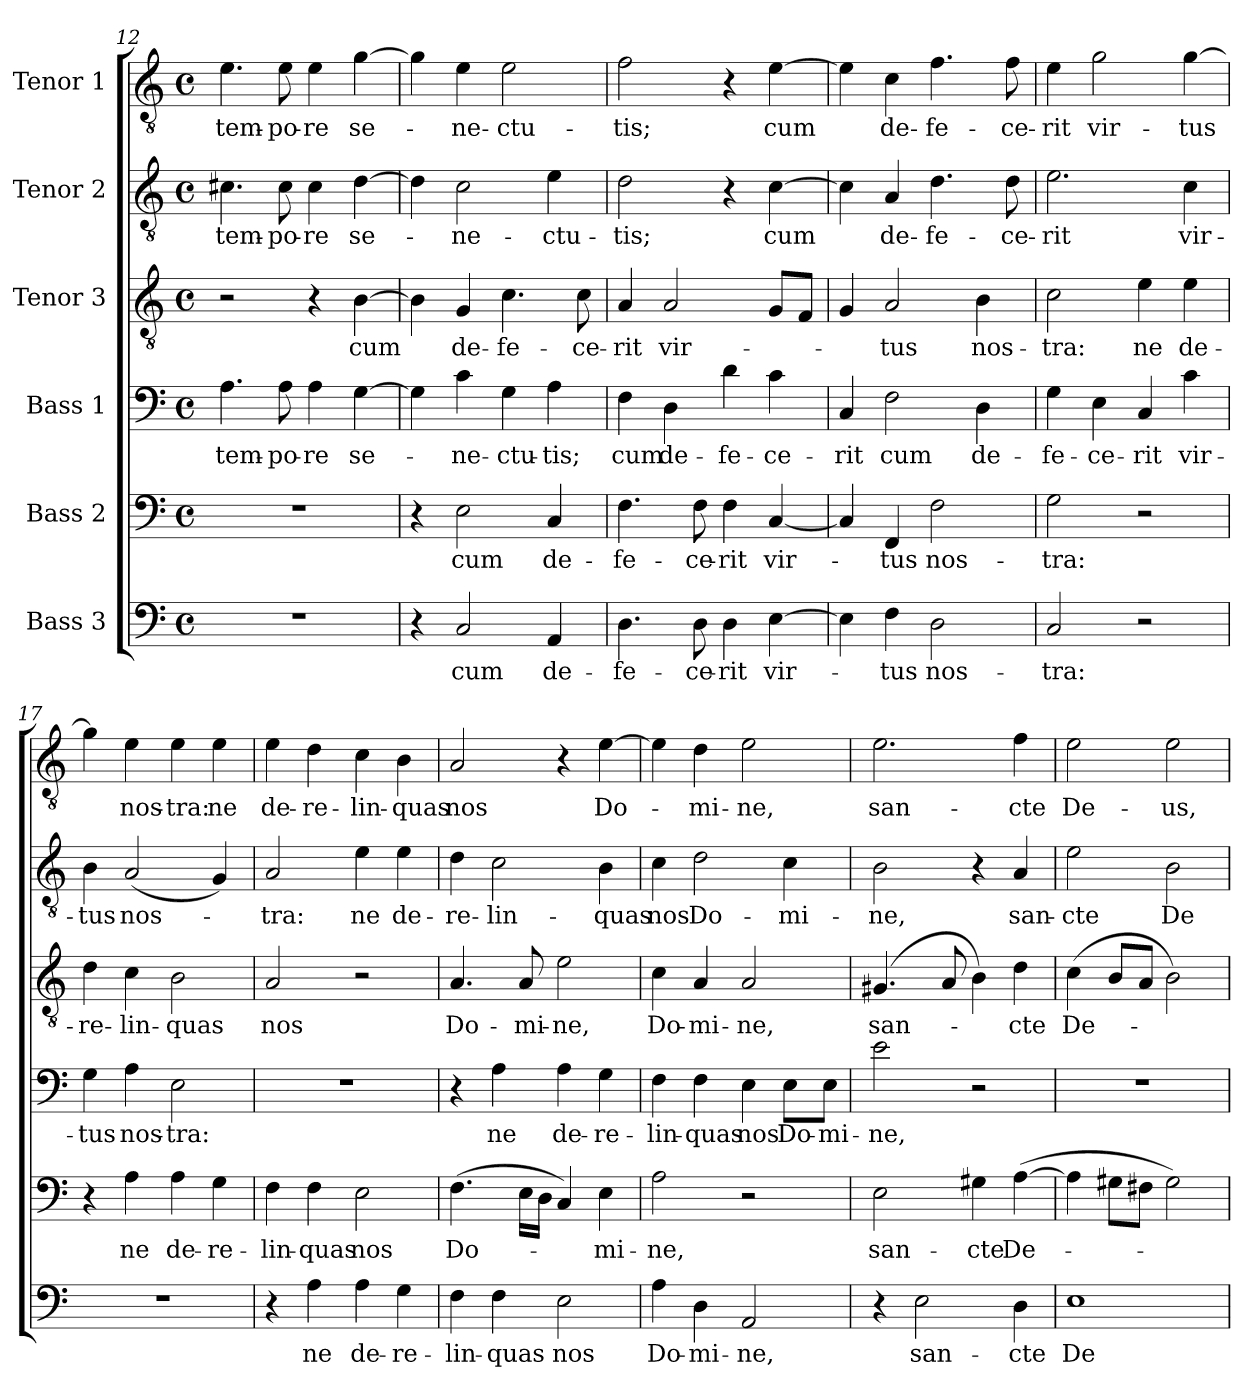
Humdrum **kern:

**kern	**text	**kern	**text	**kern	**text	**kern	**text	**kern	**text	**kern	**text
*part6	*part6	*part5	*part5	*part4	*part4	*part3	*part3	*part2	*part2	*part1	*part1
*staff6	*staff6	*staff5	*staff5	*staff4	*staff4	*staff3	*staff3	*staff2	*staff2	*staff1	*staff1
*I"Bass 3	*	*I"Bass 2	*	*I"Bass 1	*	*I"Tenor 3	*	*I"Tenor 2	*	*I"Tenor 1	*
*clefF4	*	*clefF4	*	*clefF4	*	*clefGv2	*	*clefGv2	*	*clefGv2	*
*k[]	*	*k[]	*	*k[]	*	*k[]	*	*k[]	*	*k[]	*
*C:	*	*C:	*	*C:	*	*C:	*	*C:	*	*C:	*
*M4/4	*	*M4/4	*	*M4/4	*	*M4/4	*	*M4/4	*	*M4/4	*
*met(c)	*	*met(c)	*	*met(c)	*	*met(c)	*	*met(c)	*	*met(c)	*
=12	=12	=12	=12	=12	=12	=12	=12	=12	=12	=12	=12
1r	.	1r	.	4.A\	tem-	2r	.	4.c#X\	tem-	4.e\	tem-
.	.	.	.	8A\	-po-	.	.	8c#\	-po-	8e\	-po-
.	.	.	.	4A\	-re	4r	.	4c#\	-re	4e\	-re
.	.	.	.	[4G\	se-	[4B\	cum	[4d\	se-	[4g\	se-
=13	=13	=13	=13	=13	=13	=13	=13	=13	=13	=13	=13
4r	.	4r	.	4G\]	.	4B\]	.	4d\]	.	4g\]	.
2C/	cum	2E\	cum	4c\	-ne-	4G/	de-	2c\	-ne-	4e\	-ne-
.	.	.	.	4G\	-ctu-	4.c\	-fe-	.	.	2e\	-ctu-
4AA/	de-	4C/	de-	4A\	-tis;	.	.	4e\	-ctu-	.	.
.	.	.	.	.	.	8c\	-ce-	.	.	.	.
!!LO:LB:g=z
=14	=14	=14	=14	=14	=14	=14	=14	=14	=14	=14	=14
4.D\	-fe-	4.F\	-fe-	4F\	cum	4A/	-rit	2d\	tis;	2f\	-tis;
.	.	.	.	4D\	de-	2A/	vir-	.	.	.	.
8D\	-ce-	8F\	-ce-	.	.	.	.	.	.	.	.
4D\	-rit	4F\	-rit	4d\	-fe-	.	.	4r	.	4r	.
[4E\	vir-	[4C/	vir-	4c\	-ce-	8G/L	.	[4c\	cum	[4e\	cum
.	.	.	.	.	.	8F/J	.	.	.	.	.
=15	=15	=15	=15	=15	=15	=15	=15	=15	=15	=15	=15
4E\]	.	4C/]	.	4C/	-rit	4G/	.	4c\]	.	4e\]	.
4F\	-tus	4FF/	tus	2F\	cum	2A/	-tus	4A/	de-	4c\	de-
2D\	nos-	2F\	nos-	.	.	.	.	4.d\	-fe-	4.f\	-fe-
.	.	.	.	4D\	de-	4B\	nos-	.	.	.	.
.	.	.	.	.	.	.	.	8d\	-ce-	8f\	-ce-
=16	=16	=16	=16	=16	=16	=16	=16	=16	=16	=16	=16
2C/	-tra:	2G\	-tra:	4G\	-fe-	2c\	-tra:	2.e\	-rit	4e\	-rit
.	.	.	.	4E\	-ce-	.	.	.	.	2g\	vir-
2r	.	2r	.	4C/	-rit	4e\	ne	.	.	.	.
.	.	.	.	4c\	vir-	4e\	de-	4c\	vir-	[4g\	-tus
=17	=17	=17	=17	=17	=17	=17	=17	=17	=17	=17	=17
1r	.	4r	.	4G\	-tus	4d\	-re-	4B\	-tus	4g\]	.
.	.	4A\	ne	4A\	nos-	4c\	-lin-	(2A/	nos-	4e\	nos-
.	.	4A\	de-	2E\	-tra:	2B\	-quas	.	.	4e\	-tra:
.	.	4G\	-re-	.	.	.	.	4G/)	.	4e\	ne
=18	=18	=18	=18	=18	=18	=18	=18	=18	=18	=18	=18
4r	.	4F\	-lin-	1r	.	2A/	nos	2A/	-tra:	4e\	de-
4A\	ne	4F\	-quas	.	.	.	.	.	.	4d\	-re-
4A\	de-	2E\	nos	.	.	2r	.	4e\	ne	4c\	-lin-
4G\	-re-	.	.	.	.	.	.	4e\	de-	4B\	-quas
=19	=19	=19	=19	=19	=19	=19	=19	=19	=19	=19	=19
4F\	-lin-	(4.F\	Do-	4r	.	4.A/	Do-	4d\	-re-	2A/	nos
4F\	-quas	.	.	4A\	ne	.	.	2c\	-lin-	.	.
.	.	16E\LL	.	.	.	8A/	-mi-	.	.	.	.
.	.	16D\JJ	.	.	.	.	.	.	.	.	.
2E\	nos	4C/)	.	4A\	de-	2e\	-ne,	.	.	4r	.
.	.	4E\	-mi-	4G\	-re-	.	.	4B\	-quas	[4e\	Do-
!!LO:PB:g=z
=20	=20	=20	=20	=20	=20	=20	=20	=20	=20	=20	=20
4A\	Do-	2A\	-ne,	4F\	-lin-	4c\	Do-	4c\	nos	4e\]	.
4D\	-mi-	.	.	4F\	-quas	4A/	-mi-	2d\	Do-	4d\	-mi-
2AA/	-ne,	2r	.	4E\	nos	2A/	-ne,	.	.	2e\	-ne,
.	.	.	.	8E\L	Do-	.	.	4c\	-mi-	.	.
.	.	.	.	8E\J	-mi-	.	.	.	.	.	.
=21	=21	=21	=21	=21	=21	=21	=21	=21	=21	=21	=21
4r	.	2E\	san-	2e\	-ne,	(4.G#X/	san-	2B\	-ne,	2.e\	san-
2E\	san-	.	.	.	.	.	.	.	.	.	.
.	.	.	.	.	.	8A/	.	.	.	.	.
.	.	4G#X\	-cte	2r	.	4B\)	.	4r	.	.	.
4D\	-cte	([4A\	De-	.	.	4d\	-cte	4A/	san-	4f\	-cte
=22	=22	=22	=22	=22	=22	=22	=22	=22	=22	=22	=22
1E	De-	4A\]	.	1r	.	(4c\	De-	2e\	-cte	2e\	De-
.	.	8G#X\L	.	.	.	8B/L	.	.	.	.	.
.	.	8F#X\J	.	.	.	8A/J	.	.	.	.	.
.	.	2G#\)	.	.	.	2B\)	.	2B\	De-	2e\	-us,
=	=	=	=	=	=	=	=	=	=	=	=
*-	*-	*-	*-	*-	*-	*-	*-	*-	*-	*-	*-
